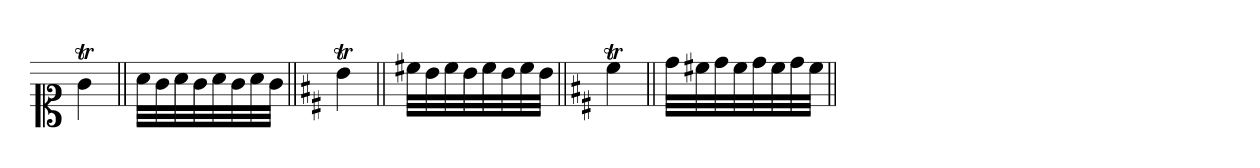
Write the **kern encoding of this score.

**kern
*part1
*staff1
*clefC1
=1
4gT\
=2||
32a\LLL
32g\
32a\
32g\
32a\
32g\
32a\
32g\JJJ
=3||
*k[f#c#]
4bT\
=4||
32cc#X\LLL
32b\
32cc#\
32b\
32cc#\
32b\
32cc#\
32b\JJJ
=5||
*k[f#c#]
4cc#t\
=6||
32dd\LLL
32cc#X\
32dd\
32cc#\
32dd\
32cc#\
32dd\
32cc#\JJJ
=||
*-
